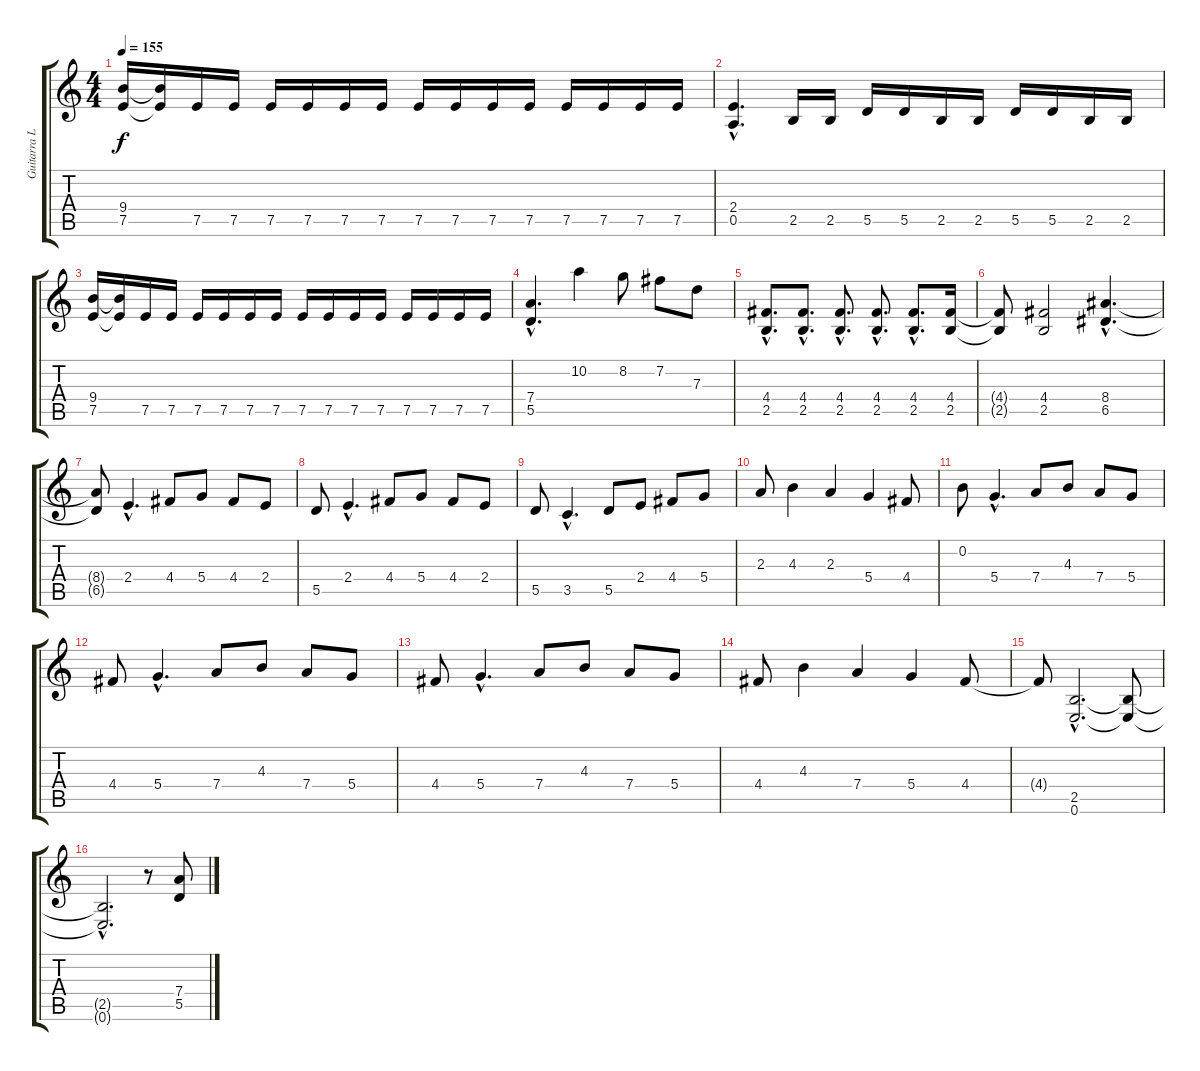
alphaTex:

\track ("Guitarra Lider" "Guitarra L") {instrument distortionguitar}
\staff {score tabs}
\tuning (E4 B3 G3 D3 A2 E2) {hide}
\ts (4 4)
\tempo 155
\clef g2
\ks c
(9.4 7.5).16{dy f} (9.4{t} 7.5{t}).16 7.5.16 7.5.16 7.5.16 7.5.16 7.5.16 7.5.16 7.5.16 7.5.16 7.5.16 7.5.16 7.5.16 7.5.16 7.5.16 7.5.16 |
(2.4{hac} 0.5{hac}).4{d} 2.5.16 2.5.16 5.5.16 5.5.16 2.5.16 2.5.16 5.5.16 5.5.16 2.5.16 2.5.16 |
(9.4 7.5).16 (9.4{t} 7.5{t}).16 7.5.16 7.5.16 7.5.16 7.5.16 7.5.16 7.5.16 7.5.16 7.5.16 7.5.16 7.5.16 7.5.16 7.5.16 7.5.16 7.5.16 |
(7.4{hac} 5.5{hac}).4{d} 10.2.4 8.2.8 7.2.8 7.3.8 |
(4.4{hac} 2.5{hac}).8{d} (4.4{hac} 2.5{hac}).8{d} (4.4{hac} 2.5{hac}).8{d} (4.4{hac} 2.5{hac}).8{d} (4.4{hac} 2.5{hac}).8{d} (4.4 2.5).16 |
(4.4{t} 2.5{t}).8 (4.4 2.5).2 (8.4{hac} 6.5{hac}).4{d} |
(8.4{t} 6.5{t}).8 2.4{hac}.4{d} 4.4.8 5.4.8 4.4.8 2.4.8 |
5.5.8 2.4{hac}.4{d} 4.4.8 5.4.8 4.4.8 2.4.8 |
5.5.8 3.5{hac}.4{d} 5.5.8 2.4.8 4.4.8 5.4.8 |
2.3.8 4.3.4 2.3.4 5.4.4 4.4.8 |
0.2.8 5.4{hac}.4{d} 7.4.8 4.3.8 7.4.8 5.4.8 |
4.4.8 5.4{hac}.4{d} 7.4.8 4.3.8 7.4.8 5.4.8 |
4.4.8 5.4{hac}.4{d} 7.4.8 4.3.8 7.4.8 5.4.8 |
4.4.8 4.3.4 7.4.4 5.4.4 4.4.8 |
4.4{t}.8 (2.5{hac} 0.6{hac}).2{d} (2.5{t} 0.6{t}).8 |
(2.5{hac t} 0.6{hac t}).2{d} r.8 (7.4 5.5).8
